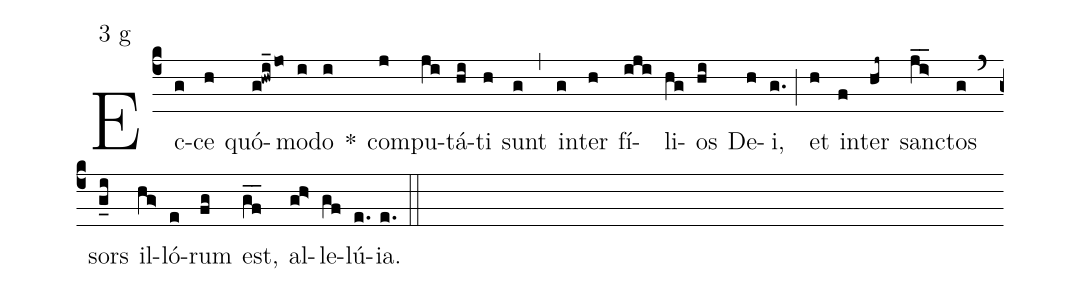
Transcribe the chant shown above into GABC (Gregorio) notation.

mode:3 g;
%%
(c4) Ec(g)ce(h) quó(g!hwi_/jo)mo(i)do(i) *() com(j)pu(ji)tá(hi)ti(h) sunt(g) (,) in(g)ter(h) fí(iji)li(hg)os(hi) De(h)i,(g.) (;) et(h) in(f)ter(hj~) sanc(j_i>_)tos(g) (`) sors(g_i) il(hg>)ló(e)rum(fg) est,(g_f_) al(gh>)le(gf)lú(e.){ia}.(e.) (::)
